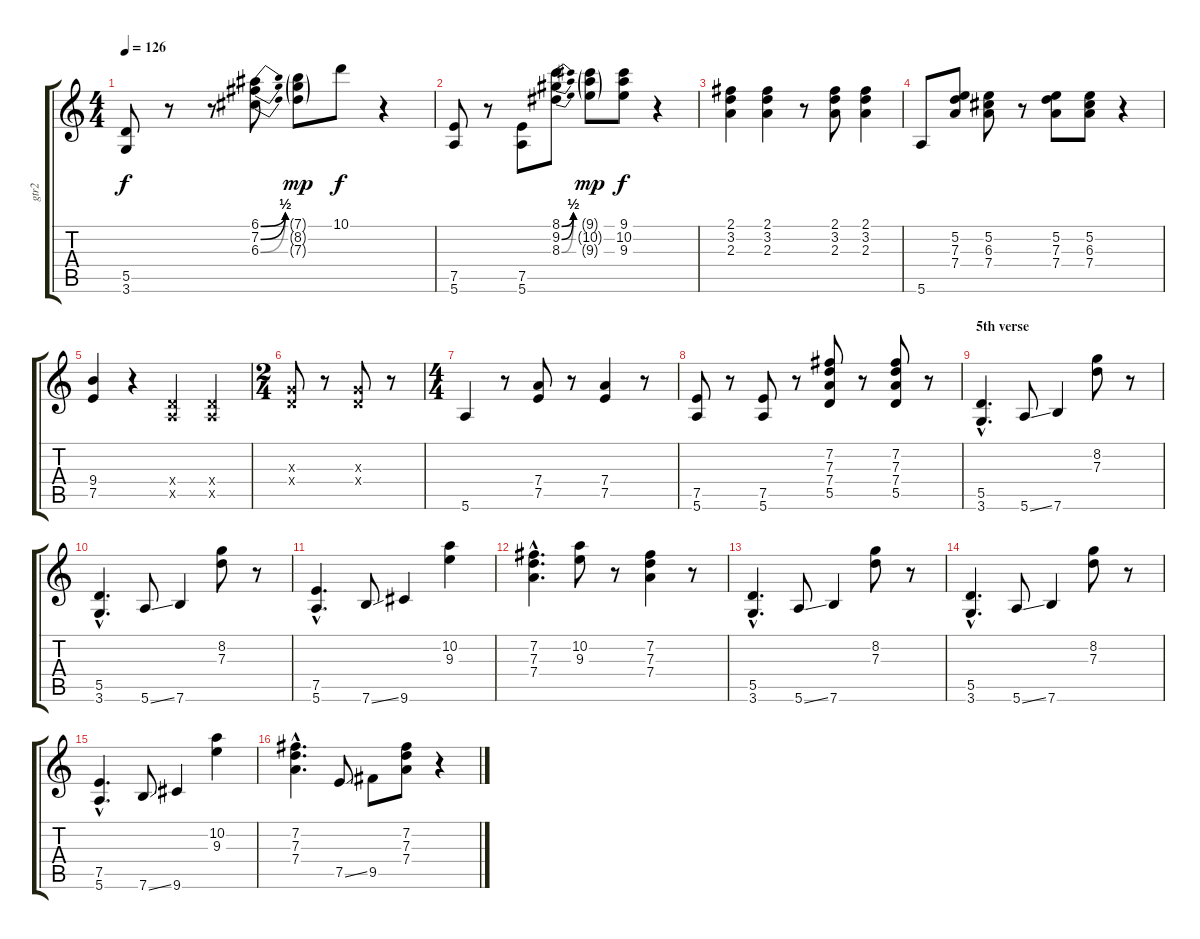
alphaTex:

\track ("gtr2" "gtr2") {instrument acousticguitarnylon}
\staff {score tabs}
\tuning (E4 B3 G3 D3 A2 E2) {hide}
\ts (4 4)
\tempo 126
\clef g2
\ks c
(5.5 3.6).8{dy f} r.8 r.8 (6.1{be (bend 0 0 60 2)} 7.2{be (bend 0 0 60 2)} 6.3{be (bend 0 0 60 2)}).8 (7.1{g} 8.2{g} 7.3{g}).8{dy mp} 10.1.8{dy f} r.4 |
(7.5 5.6).8 r.8 (7.5 5.6).8 (8.1{be (bend 0 0 60 2)} 9.2{be (bend 0 0 60 2)} 8.3{be (bend 0 0 60 2)}).8 (9.1{g} 10.2{g} 9.3{g}).8{dy mp} (9.1 10.2 9.3).8{dy f} r.4 |
(2.1 3.2 2.3).4 (2.1 3.2 2.3).4 r.8 (2.1 3.2 2.3).8 (2.1 3.2 2.3).4 |
5.6.8 (5.2 7.3 7.4).8 (5.2 6.3 7.4).8 r.8 (5.2 7.3 7.4).8 (5.2 6.3 7.4).8 r.4 |
(9.4 7.5).4 r.4 (0.4{x} 0.5{x}).4 (0.4{x} 0.5{x}).4 |
\ts (2 4)
(0.3{x} 0.4{x}).8 r.8 (0.3{x} 0.4{x}).8 r.8 |
\ts (4 4)
5.6.4 r.8 (7.4 7.5).8 r.8 (7.4 7.5).4 r.8 |
(7.5 5.6).8 r.8 (7.5 5.6).8 r.8 (7.2 7.3 7.4 5.5).8 r.8 (7.2 7.3 7.4 5.5).8 r.8 |
\section ("" "5th verse")
(5.5{hac} 3.6{hac}).4{d} 5.6{ss}.8 7.6.4 (8.2 7.3).8 r.8 |
(5.5{hac} 3.6{hac}).4{d} 5.6{ss}.8 7.6.4 (8.2 7.3).8 r.8 |
(7.5{hac} 5.6{hac}).4{d} 7.6{ss}.8 9.6.4 (10.2 9.3).4 |
(7.2{hac} 7.3{hac} 7.4{hac}).4{d} (10.2 9.3).8 r.8 (7.2 7.3 7.4).4 r.8 |
(5.5{hac} 3.6{hac}).4{d} 5.6{ss}.8 7.6.4 (8.2 7.3).8 r.8 |
(5.5{hac} 3.6{hac}).4{d} 5.6{ss}.8 7.6.4 (8.2 7.3).8 r.8 |
(7.5{hac} 5.6{hac}).4{d} 7.6{ss}.8 9.6.4 (10.2 9.3).4 |
(7.2{hac} 7.3{hac} 7.4{hac}).4{d} 7.5{ss}.8 9.5.8 (7.2 7.3 7.4).8 r.4
